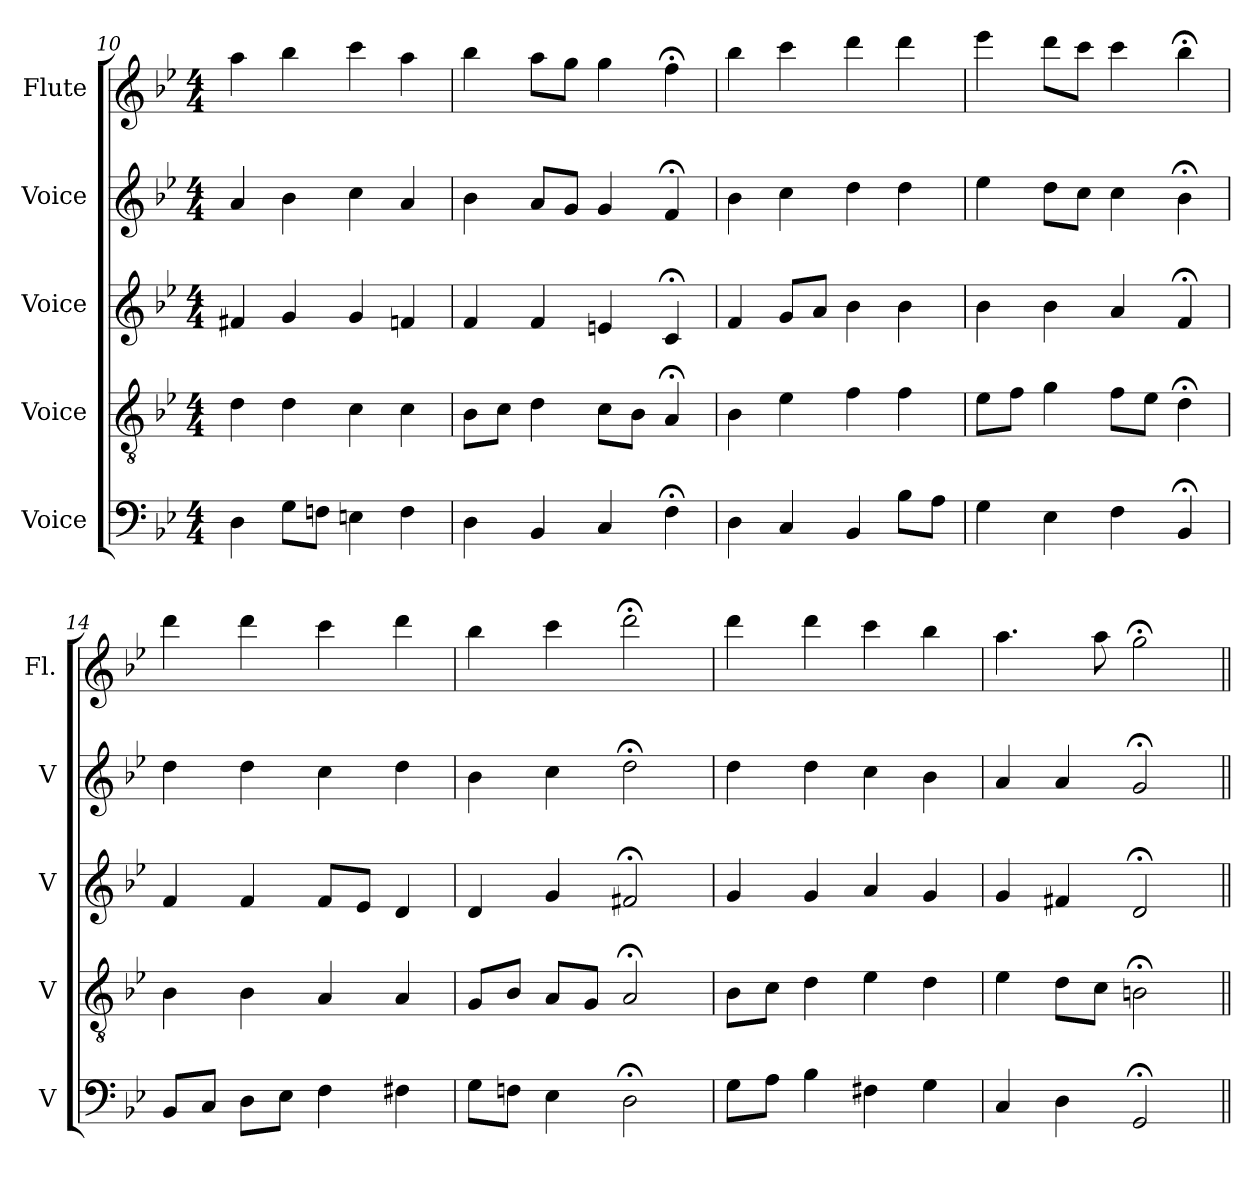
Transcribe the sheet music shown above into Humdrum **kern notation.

**kern	**kern	**kern	**kern	**kern
*part5	*part4	*part3	*part2	*part1
*staff5	*staff4	*staff3	*staff2	*staff1
*I"Voice	*I"Voice	*I"Voice	*I"Voice	*I"Flute
*I'V	*I'V	*I'V	*I'V	*I'Fl.
*clefF4	*clefGv2	*clefG2	*clefG2	*clefG2
*k[b-e-]	*k[b-e-]	*k[b-e-]	*k[b-e-]	*k[b-e-]
*M4/4	*M4/4	*M4/4	*M4/4	*M4/4
=10	=10	=10	=10	=10
4D	4d	4f#X	4a	4aa
8GL	4d	4g	4b-	4bb-
8FnJ	.	.	.	.
4En	4c	4g	4cc	4ccc
4F	4c	4fn	4a	4aa
=11	=11	=11	=11	=11
4D	8B-L	4f	4b-	4bb-
.	8cJ	.	.	.
4BB-	4d	4f	8aL	8aaL
.	.	.	8gJ	8ggJ
4C	8cL	4en	4g	4gg
.	8B-J	.	.	.
4F;<	4A;<	4c;<	4f;<	4ff;<
=12	=12	=12	=12	=12
4D	4B-	4f	4b-	4bb-
4C	4e-	8gL	4cc	4ccc
.	.	8aJ	.	.
4BB-	4f	4b-	4dd	4ddd
8B-L	4f	4b-	4dd	4ddd
8AJ	.	.	.	.
=13	=13	=13	=13	=13
4G	8e-L	4b-	4ee-	4eee-
.	8fJ	.	.	.
4E-	4g	4b-	8ddL	8dddL
.	.	.	8ccJ	8cccJ
4F	8fL	4a	4cc	4ccc
.	8e-J	.	.	.
4BB-;<	4d;<	4f;<	4b-;<	4bb-;<
=14	=14	=14	=14	=14
8BB-L	4B-	4f	4dd	4ddd
8CJ	.	.	.	.
8DL	4B-	4f	4dd	4ddd
8E-J	.	.	.	.
4F	4A	8fL	4cc	4ccc
.	.	8e-J	.	.
4F#X	4A	4d	4dd	4ddd
=15	=15	=15	=15	=15
8GL	8GL	4d	4b-	4bb-
8FnJ	8B-J	.	.	.
4E-	8AL	4g	4cc	4ccc
.	8GJ	.	.	.
2D;<	2A;<	2f#X;<	2dd;<	2ddd;<
=16	=16	=16	=16	=16
8GL	8B-L	4g	4dd	4ddd
8AJ	8cJ	.	.	.
4B-	4d	4g	4dd	4ddd
4F#X	4e-	4a	4cc	4ccc
4G	4d	4g	4b-	4bb-
=17	=17	=17	=17	=17
4C	4e-	4g	4a	4.aa
4D	8dL	4f#X	4a	.
.	8cJ	.	.	8aa
2GG;<	2Bn;<	2d;<	2g;<	2gg;<
=||	=||	=||	=||	=||
*-	*-	*-	*-	*-
